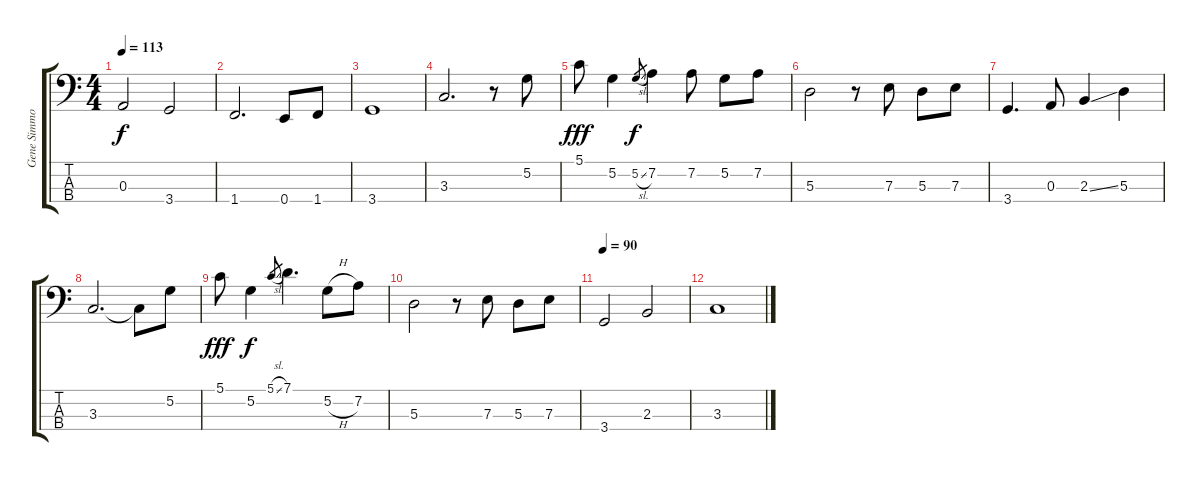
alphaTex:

\track ("Gene Simmons" "Gene Simmo") {instrument electricbassfinger}
\staff {score tabs}
\tuning (G2 D2 A1 E1) {hide}
\ts (4 4)
\tempo 113
\clef f4
\ks c
0.3.2{dy f} 3.4.2 |
1.4.2{d} 0.4.8 1.4.8 |
3.4.1 |
3.3.2{d} r.8 5.2.8 |
5.1.8{dy fff} 5.2.4 5.2{sl}.8{gr dy f} 7.2.4 7.2.8 5.2.8 7.2.8 |
5.3.2 r.8 7.3.8 5.3.8 7.3.8 |
3.4.4{d} 0.3.8 2.3{ss}.4 5.3.4 |
3.3.2{d} 3.3{t}.8 5.2.8 |
5.1.8{dy fff} 5.2.4{dy f} 5.1{sl}.8{gr} 7.1.4{d} 5.2{h}.8 7.2.8 |
5.3.2 r.8 7.3.8 5.3.8 7.3.8 |
\tempo 90
3.4.2 2.3.2 |
3.3.1
